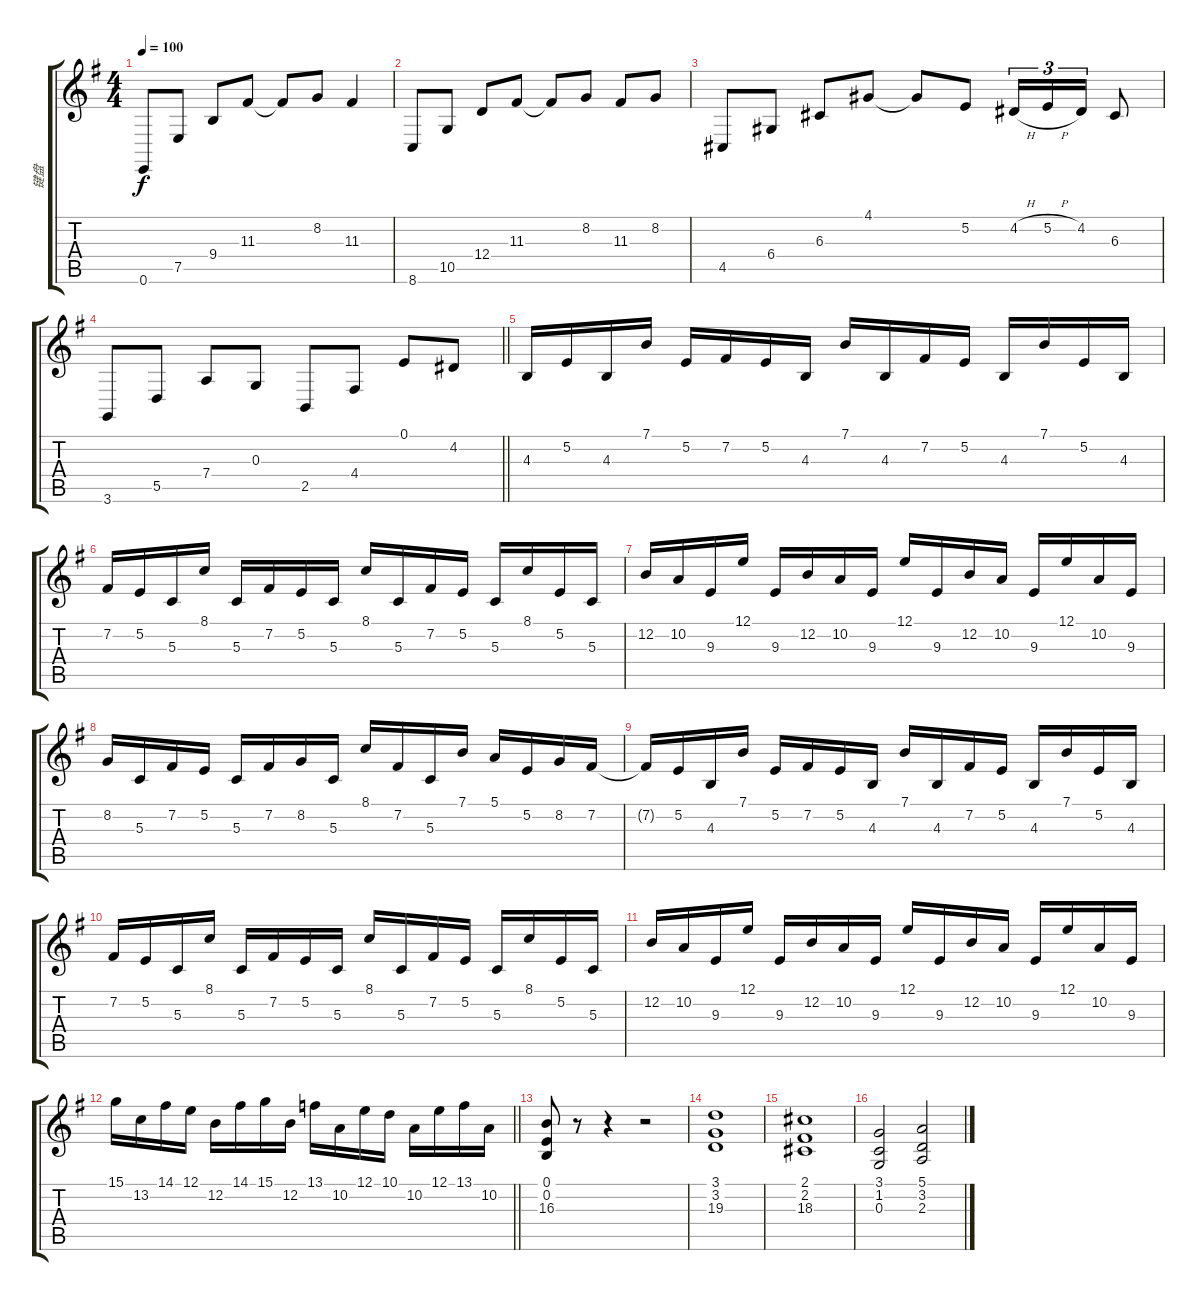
\track ("键盘" "键盘") {instrument flute}
\staff {score tabs}
\tuning (E4 B3 G3 D3 A2 E2) {hide}
\ts (4 4)
\tempo 100
\clef g2
\ks eminor
0.6.8{dy f} 7.5.8 9.4.8 11.3.8 11.3{t}.8 8.2.8 11.3.4 |
8.6.8 10.5.8 12.4.8 11.3.8 11.3{t}.8 8.2.8 11.3.8 8.2.8 |
4.5.8 6.4.8 6.3.8 4.1.8 4.1{t}.8 5.2.8 4.2{h}.16{tu (3 2)} 5.2{h}.16{tu (3 2)} 4.2.16{tu (3 2)} 6.3.8 |
\barLineRight lightlight
3.6.8 5.5.8 7.4.8 0.3.8 2.5.8 4.4.8 0.1.8 4.2.8 |
4.3.16{volume 10 instrument overdrivenguitar} 5.2.16 4.3.16 7.1.16 5.2.16 7.2.16 5.2.16 4.3.16 7.1.16 4.3.16 7.2.16 5.2.16 4.3.16 7.1.16 5.2.16 4.3.16 |
7.2.16 5.2.16 5.3.16 8.1.16 5.3.16 7.2.16 5.2.16 5.3.16 8.1.16 5.3.16 7.2.16 5.2.16 5.3.16 8.1.16 5.2.16 5.3.16 |
12.2.16 10.2.16 9.3.16 12.1.16 9.3.16 12.2.16 10.2.16 9.3.16 12.1.16 9.3.16 12.2.16 10.2.16 9.3.16 12.1.16 10.2.16 9.3.16 |
8.2.16 5.3.16 7.2.16 5.2.16 5.3.16 7.2.16 8.2.16 5.3.16 8.1.16 7.2.16 5.3.16 7.1.16 5.1.16 5.2.16 8.2.16 7.2.16 |
7.2{t}.16 5.2.16 4.3.16 7.1.16 5.2.16 7.2.16 5.2.16 4.3.16 7.1.16 4.3.16 7.2.16 5.2.16 4.3.16 7.1.16 5.2.16 4.3.16 |
7.2.16 5.2.16 5.3.16 8.1.16 5.3.16 7.2.16 5.2.16 5.3.16 8.1.16 5.3.16 7.2.16 5.2.16 5.3.16 8.1.16 5.2.16 5.3.16 |
12.2.16 10.2.16 9.3.16 12.1.16 9.3.16 12.2.16 10.2.16 9.3.16 12.1.16 9.3.16 12.2.16 10.2.16 9.3.16 12.1.16 10.2.16 9.3.16 |
\barLineRight lightlight
15.1.16 13.2.16 14.1.16 12.1.16 12.2.16 14.1.16 15.1.16 12.2.16 13.1.16 10.2.16 12.1.16 10.1.16 10.2.16 12.1.16 13.1.16 10.2.16 |
(0.1 0.2 16.3).8 r.8 r.4 r.2{volume 9 instrument pad8sweep} |
(3.1 3.2 19.3).1 |
(2.1 2.2 18.3).1 |
(3.1 1.2 0.3).2 (5.1 3.2 2.3).2
